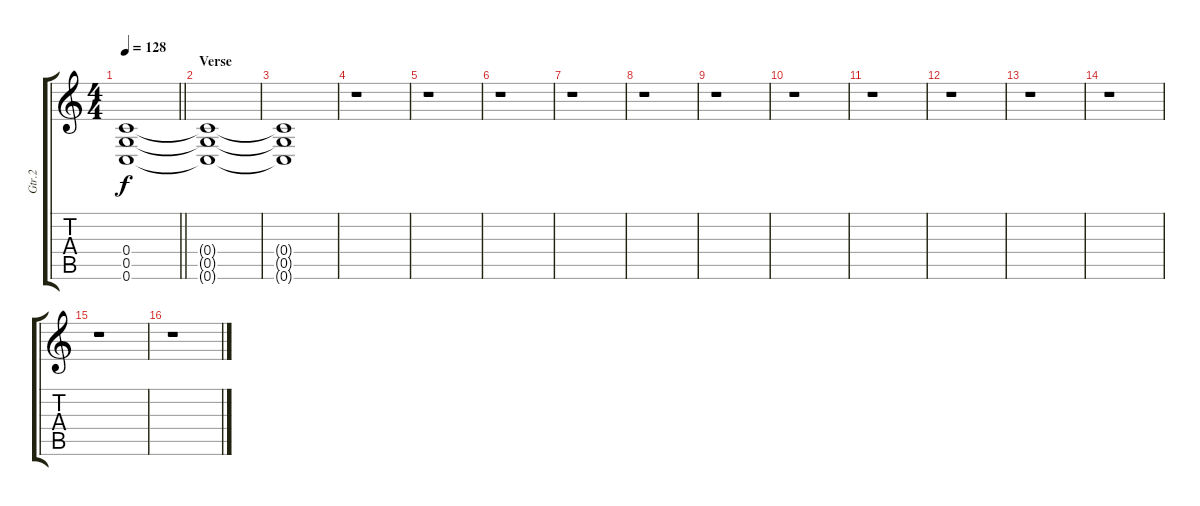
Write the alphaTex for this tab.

\track ("Gtr.2" "Gtr.2") {instrument distortionguitar}
\staff {score tabs}
\tuning (D4 A3 F3 C3 G2 C2) {hide}
\ts (4 4)
\tempo 128
\clef g2
\barLineRight lightlight
\ks c
(0.4{t} 0.5{t} 0.6{t}).1{dy f} |
\section ("" "Verse")
(0.4{t} 0.5{t} 0.6{t}).1{volume 0} |
(0.4{t} 0.5{t} 0.6{t}).1 |
r.1 |
r.1 |
r.1 |
r.1 |
r.1 |
r.1 |
r.1 |
r.1 |
r.1 |
r.1 |
r.1 |
r.1 |
r.1
